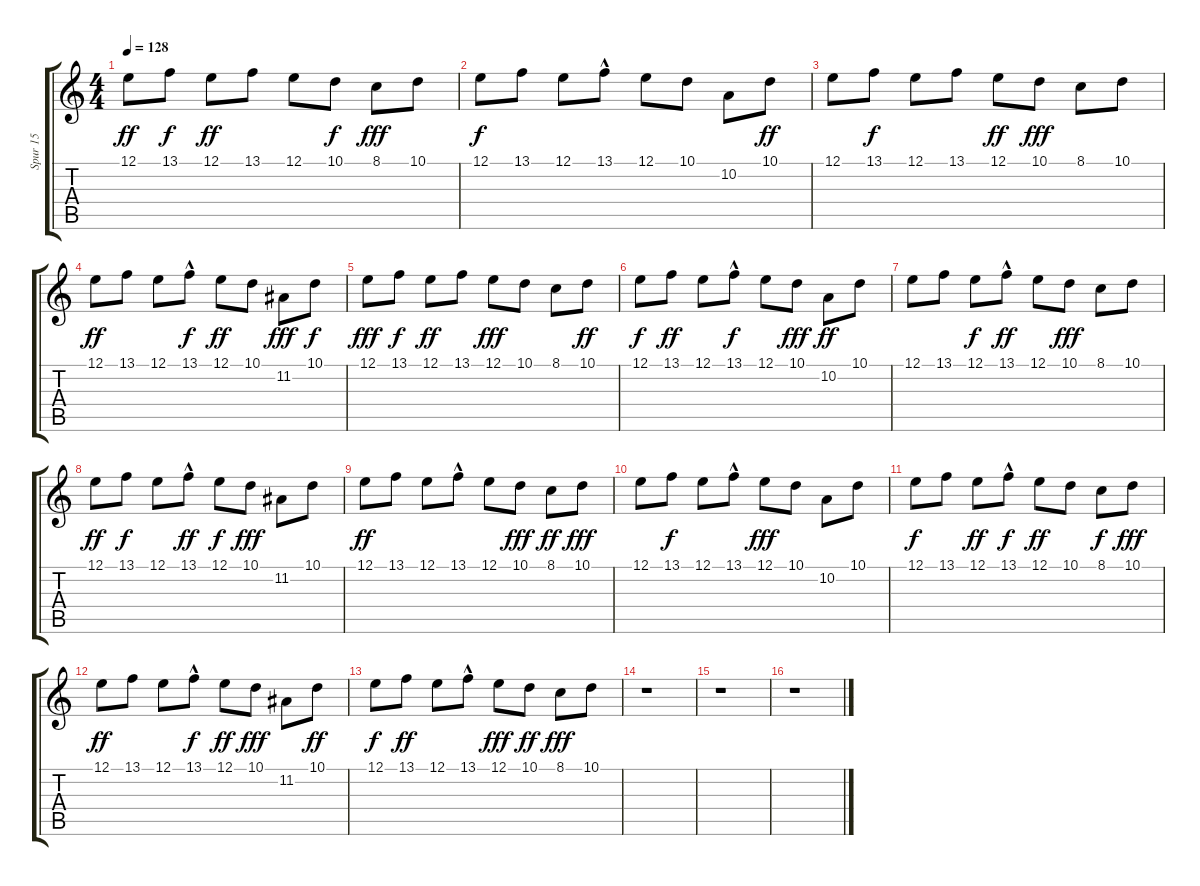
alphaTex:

\track ("Spur 15" "Spur 15") {instrument ocarina}
\staff {score tabs}
\tuning (E4 B3 G3 D3 A2 E2) {hide}
\ts (4 4)
\tempo 128
\clef g2
\ks c
12.1.8{dy ff} 13.1.8{dy f} 12.1.8{dy ff} 13.1.8 12.1.8 10.1.8{dy f} 8.1.8{dy fff} 10.1.8 |
12.1.8{dy f} 13.1.8 12.1.8 13.1{hac}.8 12.1.8 10.1.8 10.2.8 10.1.8{dy ff} |
12.1.8 13.1.8{dy f} 12.1.8 13.1.8 12.1.8{dy ff} 10.1.8{dy fff} 8.1.8 10.1.8 |
12.1.8{dy ff} 13.1.8 12.1.8 13.1{hac}.8{dy f} 12.1.8{dy ff} 10.1.8 11.2.8{dy fff} 10.1.8{dy f} |
12.1.8{dy fff} 13.1.8{dy f} 12.1.8{dy ff} 13.1.8 12.1.8{dy fff} 10.1.8 8.1.8 10.1.8{dy ff} |
12.1.8{dy f} 13.1.8{dy ff} 12.1.8 13.1{hac}.8{dy f} 12.1.8 10.1.8{dy fff} 10.2.8{dy ff} 10.1.8 |
12.1.8 13.1.8 12.1.8{dy f} 13.1{hac}.8{dy ff} 12.1.8 10.1.8{dy fff} 8.1.8 10.1.8 |
12.1.8{dy ff} 13.1.8{dy f} 12.1.8 13.1{hac}.8{dy ff} 12.1.8{dy f} 10.1.8{dy fff} 11.2.8 10.1.8 |
12.1.8{dy ff} 13.1.8 12.1.8 13.1{hac}.8 12.1.8 10.1.8{dy fff} 8.1.8{dy ff} 10.1.8{dy fff} |
12.1.8 13.1.8{dy f} 12.1.8 13.1{hac}.8 12.1.8{dy fff} 10.1.8 10.2.8 10.1.8 |
12.1.8{dy f} 13.1.8 12.1.8{dy ff} 13.1{hac}.8{dy f} 12.1.8{dy ff} 10.1.8 8.1.8{dy f} 10.1.8{dy fff} |
12.1.8{dy ff} 13.1.8 12.1.8 13.1{hac}.8{dy f} 12.1.8{dy ff} 10.1.8{dy fff} 11.2.8 10.1.8{dy ff} |
12.1.8{dy f} 13.1.8{dy ff} 12.1.8 13.1{hac}.8 12.1.8{dy fff} 10.1.8{dy ff} 8.1.8{dy fff} 10.1.8 |
r.1 |
r.1 |
r.1
